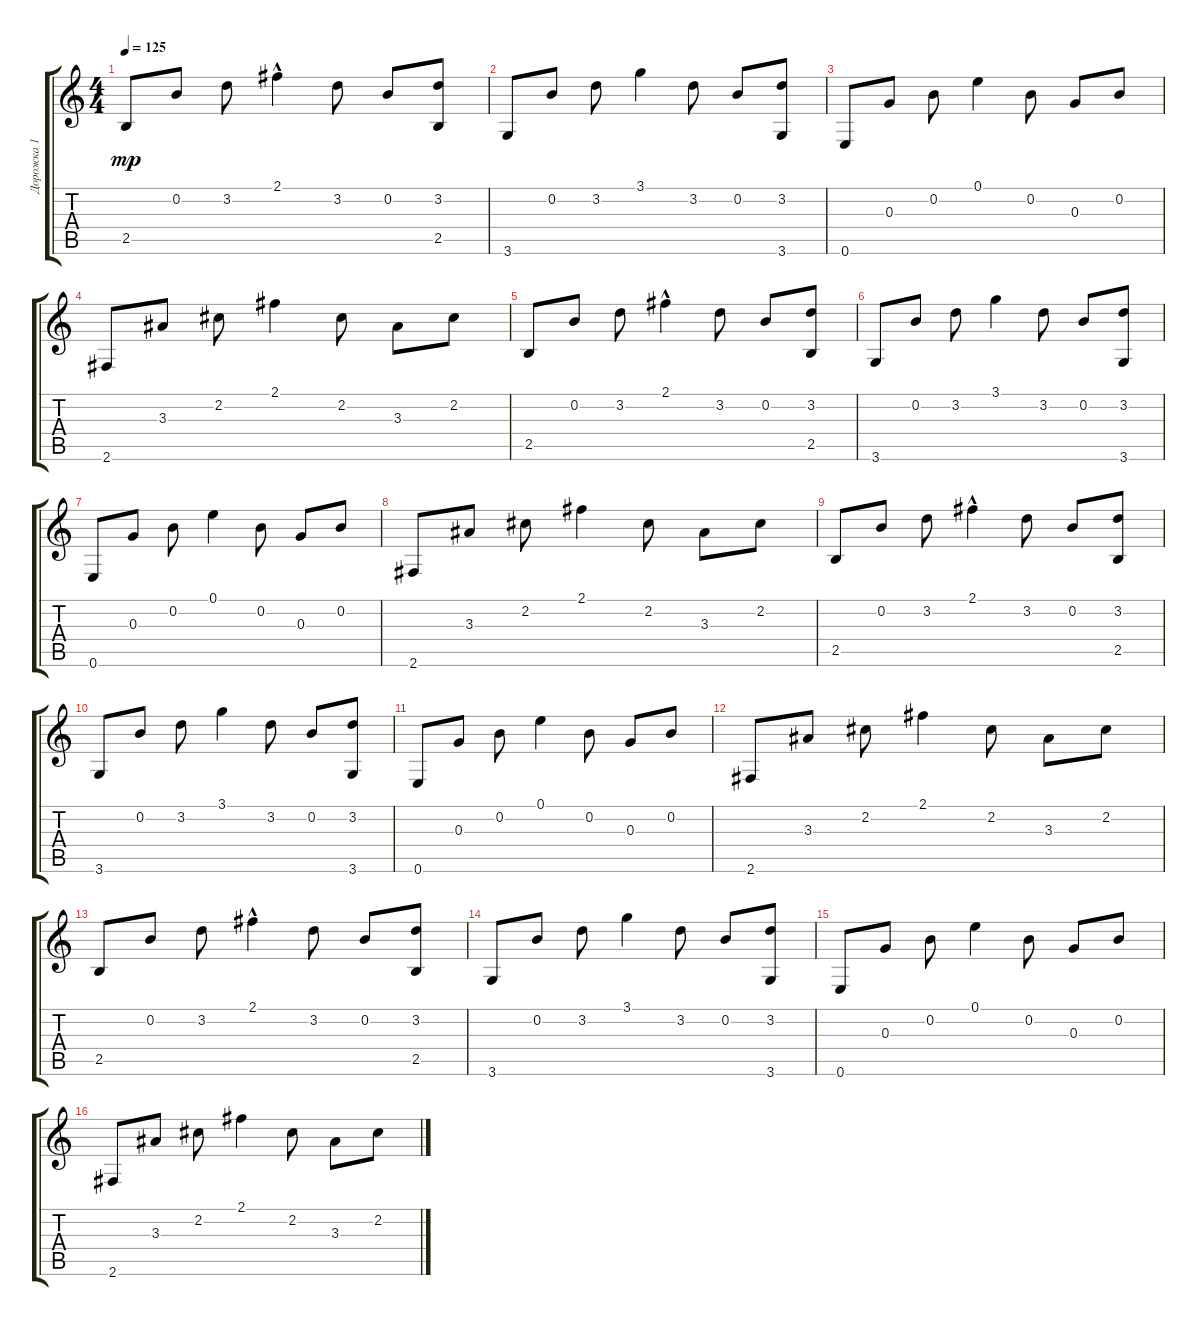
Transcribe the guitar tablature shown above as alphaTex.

\track ("Дорожка 1" "Дорожка 1") {instrument distortionguitar}
\staff {score tabs}
\tuning (E4 B3 G3 D3 A2 E2) {hide}
\ts (4 4)
\tempo 125
\clef g2
\ks c
2.5.8{dy mp} 0.2.8 3.2.8 2.1{hac}.4 3.2.8 0.2.8 (3.2 2.5).8 |
3.6.8 0.2.8 3.2.8 3.1.4 3.2.8 0.2.8 (3.2 3.6).8 |
0.6.8 0.3.8 0.2.8 0.1.4 0.2.8 0.3.8 0.2.8 |
2.6.8 3.3.8 2.2.8 2.1.4 2.2.8 3.3.8 2.2.8 |
2.5.8 0.2.8 3.2.8 2.1{hac}.4 3.2.8 0.2.8 (3.2 2.5).8 |
3.6.8 0.2.8 3.2.8 3.1.4 3.2.8 0.2.8 (3.2 3.6).8 |
0.6.8 0.3.8 0.2.8 0.1.4 0.2.8 0.3.8 0.2.8 |
2.6.8 3.3.8 2.2.8 2.1.4 2.2.8 3.3.8 2.2.8 |
2.5.8 0.2.8 3.2.8 2.1{hac}.4 3.2.8 0.2.8 (3.2 2.5).8 |
3.6.8 0.2.8 3.2.8 3.1.4 3.2.8 0.2.8 (3.2 3.6).8 |
0.6.8 0.3.8 0.2.8 0.1.4 0.2.8 0.3.8 0.2.8 |
2.6.8 3.3.8 2.2.8 2.1.4 2.2.8 3.3.8 2.2.8 |
2.5.8 0.2.8 3.2.8 2.1{hac}.4 3.2.8 0.2.8 (3.2 2.5).8 |
3.6.8 0.2.8 3.2.8 3.1.4 3.2.8 0.2.8 (3.2 3.6).8 |
0.6.8 0.3.8 0.2.8 0.1.4 0.2.8 0.3.8 0.2.8 |
2.6.8 3.3.8 2.2.8 2.1.4 2.2.8 3.3.8 2.2.8
